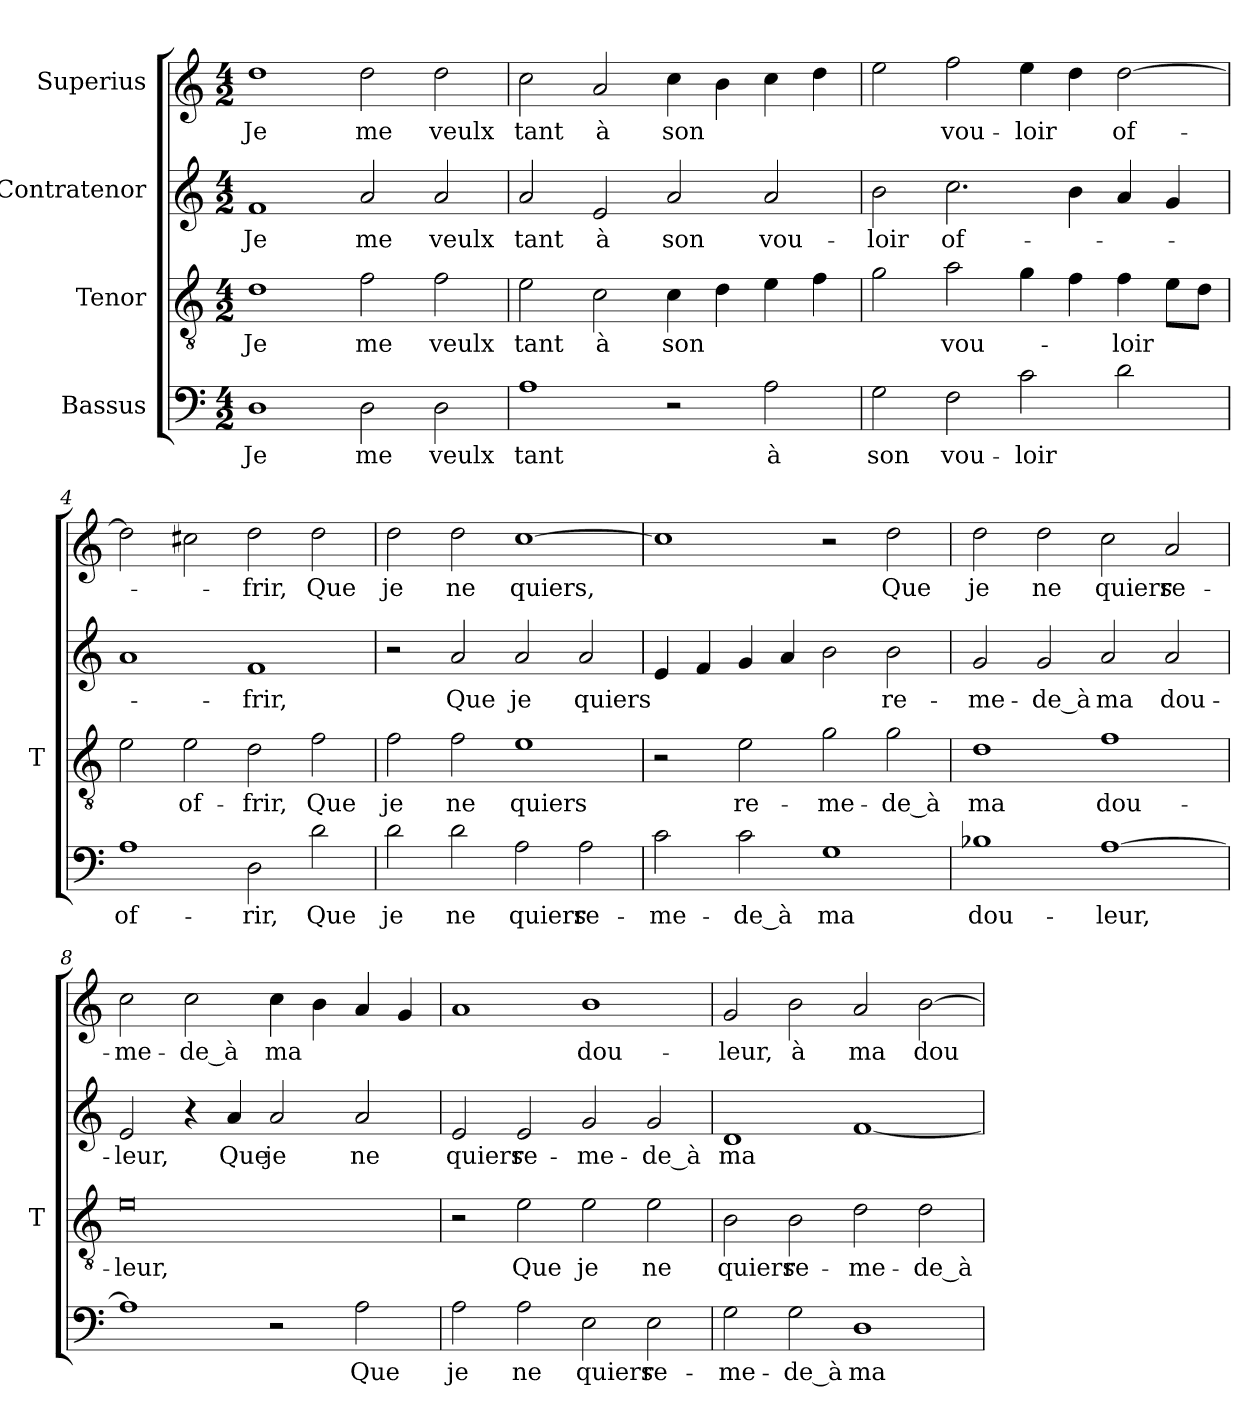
**kern	**text	**kern	**text	**kern	**text	**kern	**text
*part4	*part4	*part3	*part3	*part2	*part2	*part1	*part1
*staff4	*staff4	*staff3	*staff3	*staff2	*staff2	*staff1	*staff1
*I"Bassus	*	*I"Tenor	*	*I"Contratenor	*	*I"Superius	*
*	*	*I'T	*	*	*	*	*
*clefF4	*	*clefGv2	*	*clefG2	*	*clefG2	*
*k[]	*	*k[]	*	*k[]	*	*k[]	*
*M4/2	*	*M4/2	*	*M4/2	*	*M4/2	*
=1	=1	=1	=1	=1	=1	=1	=1
1D	-Je	1d	-Je	1f	-Je	1dd	-Je
2D	-me	2f	-me	2a	-me	2dd	-me
2D	-veulx	2f	-veulx	2a	-veulx	2dd	-veulx
=2	=2	=2	=2	=2	=2	=2	=2
1A	-tant	2e	-tant	2a	-tant	2cc	-tant
.	.	2c	-à	2e	-à	2a	-à
2r	.	4c	-son	2a	-son	4cc	-son
.	.	4d	.	.	.	4b	.
2A	-à	4e	.	2a	vou-	4cc	.
.	.	4f	.	.	.	4dd	.
=3	=3	=3	=3	=3	=3	=3	=3
2G	-son	2g	.	2b	-loir	2ee	.
2F	vou-	2a	vou-	2.cc	of-	2ff	vou-
2c	-loir	4g	.	.	.	4ee	-loir
.	.	4f	.	4b	.	4dd	.
2d	.	4f	-loir	4a	.	[2dd	of-
.	.	8eL	.	4g	.	.	.
.	.	8dJ	.	.	.	.	.
=4	=4	=4	=4	=4	=4	=4	=4
1A	of-	2e	.	1a	.	2dd]	.
.	.	2e	of-	.	.	2cc#X	.
2D	-rir,	2d	-frir,	1f	-frir,	2dd	-frir,
2d	-Que	2f	-Que	.	.	2dd	-Que
=5	=5	=5	=5	=5	=5	=5	=5
2d	-je	2f	-je	2r	.	2dd	-je
2d	-ne	2f	-ne	2a	-Que	2dd	-ne
2A	-quiers	1e	-quiers	2a	-je	[1cc	-quiers,
2A	re-	.	.	2a	-quiers	.	.
=6	=6	=6	=6	=6	=6	=6	=6
2c	me-	2r	.	4e	.	1cc]	.
.	.	.	.	4f	.	.	.
2c	-de_à	2e	re-	4g	.	.	.
.	.	.	.	4a	.	.	.
1G	-ma	2g	me-	2b	.	2r	.
.	.	2g	-de_à	2b	re-	2dd	-Que
=7	=7	=7	=7	=7	=7	=7	=7
1B-X	dou-	1d	-ma	2g	me-	2dd	-je
.	.	.	.	2g	-de_à	2dd	-ne
[1A	-leur,	1f	dou-	2a	-ma	2cc	-quiers
.	.	.	.	2a	dou-	2a	re-
=8	=8	=8	=8	=8	=8	=8	=8
1A]	.	0e	-leur,	2e	-leur,	2cc	me-
.	.	.	.	4r	.	2cc	-de_à
.	.	.	.	4a	-Que	.	.
2r	.	.	.	2a	-je	4cc	-ma
.	.	.	.	.	.	4b	.
2A	-Que	.	.	2a	-ne	4a	.
.	.	.	.	.	.	4g	.
=9	=9	=9	=9	=9	=9	=9	=9
2A	-je	2r	.	2e	-quiers	1a	.
2A	-ne	2e	-Que	2e	re-	.	.
2E	-quiers	2e	-je	2g	me-	1b	dou-
2E	re-	2e	-ne	2g	-de_à	.	.
=10	=10	=10	=10	=10	=10	=10	=10
2G	me-	2B	-quiers	1d	-ma	2g	-leur,
2G	-de_à	2B	re-	.	.	2b	-à
1D	-ma	2d	me-	[1f	.	2a	-ma
.	.	2d	-de_à	.	.	[2b	dou-
=	=	=	=	=	=	=	=
*-	*-	*-	*-	*-	*-	*-	*-
